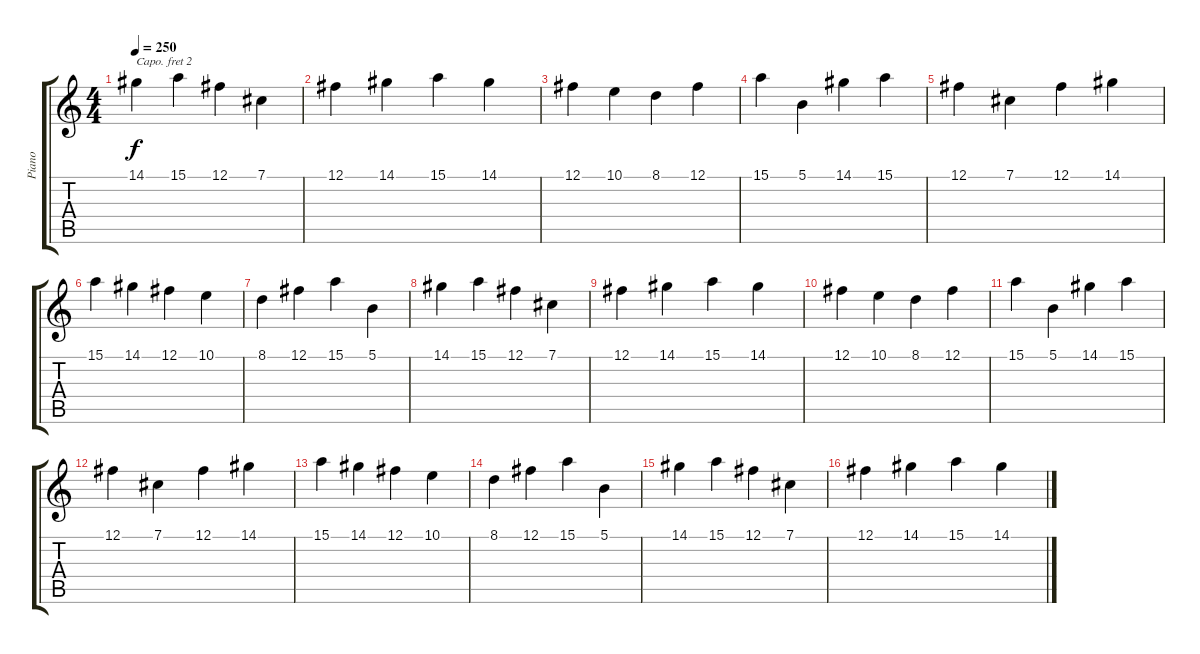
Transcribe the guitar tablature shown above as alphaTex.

\track ("Piano" "Piano") {instrument acousticgrandpiano}
\staff {score tabs}
\capo 2
\tuning (E4 B3 G3 D3 A2 E2) {hide}
\ts (4 4)
\tempo 250
\clef g2
\ks c
14.1.4{dy f} 15.1.4 12.1.4 7.1.4 |
12.1.4 14.1.4 15.1.4 14.1.4 |
12.1.4 10.1.4 8.1.4 12.1.4 |
15.1.4 5.1.4 14.1.4 15.1.4 |
12.1.4 7.1.4 12.1.4 14.1.4 |
15.1.4 14.1.4 12.1.4 10.1.4 |
8.1.4 12.1.4 15.1.4 5.1.4 |
14.1.4 15.1.4 12.1.4 7.1.4 |
12.1.4 14.1.4 15.1.4 14.1.4 |
12.1.4 10.1.4 8.1.4 12.1.4 |
15.1.4 5.1.4 14.1.4 15.1.4 |
12.1.4 7.1.4 12.1.4 14.1.4 |
15.1.4 14.1.4 12.1.4 10.1.4 |
8.1.4 12.1.4 15.1.4 5.1.4 |
14.1.4 15.1.4 12.1.4 7.1.4 |
12.1.4 14.1.4 15.1.4 14.1.4
